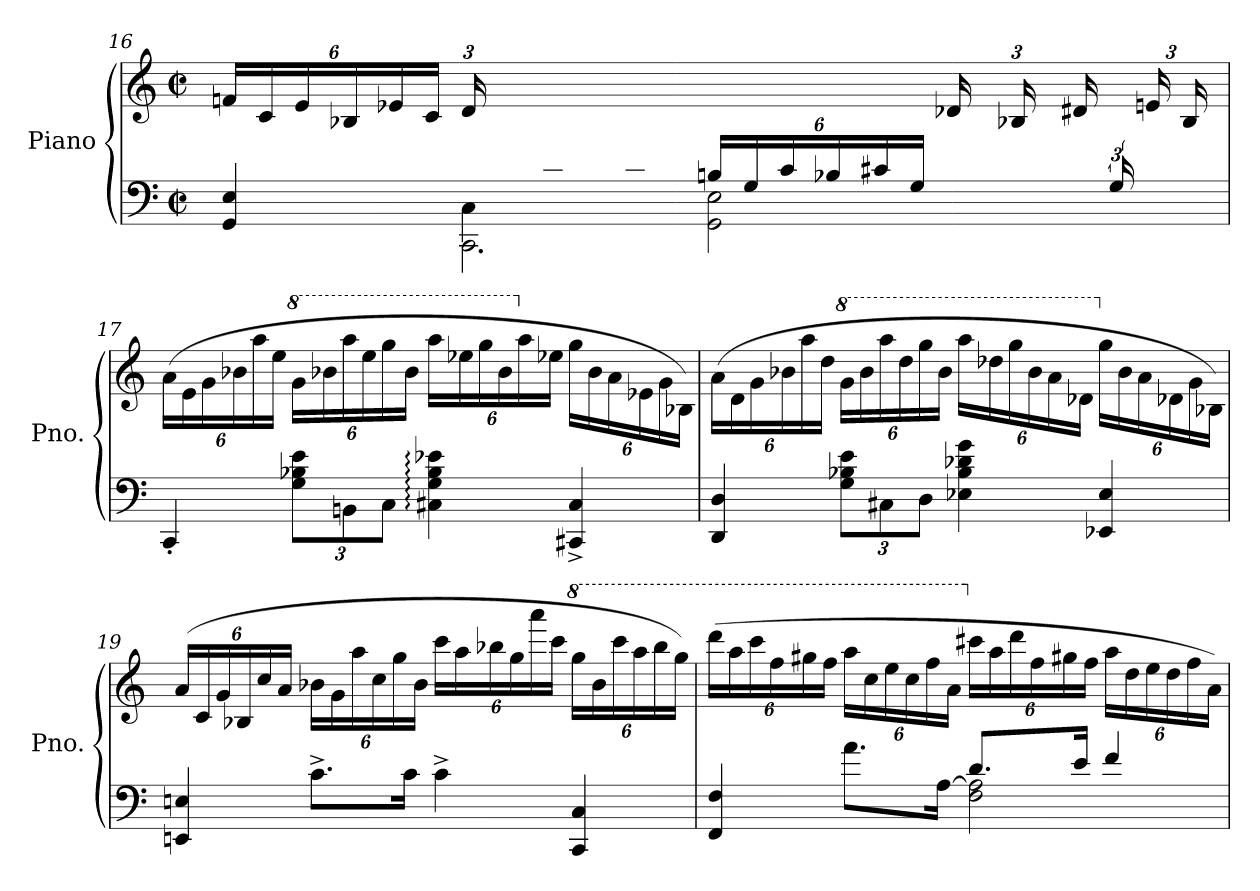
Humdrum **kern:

**kern	**kern
*part1	*part1
*staff2	*staff1
*I"Piano	*
*I'Pno.	*
*clefF4	*clefG2
*k[]	*k[]
*M2/2	*M2/2
*met(c|)	*met(c|)
=16	=16
*^	*
*	*^	*
*	*	*^	*
*	*	*	*	*Xbrackettup
24%7ryy	4GG/ 4E/	4ryy	2ryy	24fn/LL
.	.	.	.	24c/
.	.	.	.	24e/
.	.	.	.	24B-X/
.	.	.	.	24e-X/
.	.	.	.	24c/JJ
.	4C\	2.CC\	.	24d/LL
24G/	.	.	.	24%5ryy
24d-X/	.	.	.	.
24B-X/	.	.	.	.
24c/	.	.	.	.
24G/JJ	.	.	.	.
*	*Xbrackettup	*	*	*
4.ryy	24Bn/LL	.	2GG\ 2E\	4ryy
.	24G/	.	.	.
.	24c/	.	.	.
.	24B-X/	.	.	.
.	24c#X/	.	.	.
.	24G/JJ	.	.	.
.	4ryy	.	.	24d-/LL
.	.	.	.	24B-X/
.	.	.	.	24d#X/
24G/	.	.	.	24ryy
12ryy	.	.	.	24en/
.	.	.	.	24B-/JJ
*v	*v	*v	*v	*
!!LO:LB:g=z
=17	=17
4CC'/	(>24a\LL
.	24e\
.	24g\
.	24b-X\
.	24aa\
.	24ee\JJ
*	*8va
12G\ 12B-X\ 12e\L	24gg\LL
.	24bb-X\
12BBn\	24aaa\
.	24eee\
12C\J	24ggg\
.	24bb-\JJ
4C#X\: 4G\: 4B-\: 4e-X\:	24aaa\LL
.	24eee-X\
.	24ggg\
.	24bb-\
*	*X8va
.	24aa\
.	24ee-X\JJ
4CC#X/^ 4C#/^	24gg\LL
.	24b-\
.	24a\
.	24e-X\
.	24g\
.	24B-X\JJ)
=18	=18
4DD/ 4D/	(>24a\LL
.	24d\
.	24g\
.	24b-X\
.	24aa\
.	24dd\JJ
*	*8va
12G\ 12B-X\ 12e\L	24gg\LL
.	24bb-\
12C#X\	24aaa\
.	24ddd\
12D\J	24ggg\
.	24bb-\JJ
4E-X\ 4B-\ 4d-X\ 4g\	24aaa\LL
.	24ddd-X\
.	24ggg\
.	24bb-\
.	24aa\
.	24dd-X\JJ
*	*X8va
4EE-X/ 4E-/	24gg\LL
.	24b-\
.	24a\
.	24d-X\
.	24g\
.	24B-X\JJ)
!!LO:LB:g=z
=19	=19
4EEn/ 4En/	(>24a/LL
.	24c/
.	24g/
.	24B-X/
.	24cc/
.	24a/JJ
8.c^\L	24b-X\LL
.	24g\
.	24aa\
.	24cc\
.	24gg\
16c\Jk	.
.	24b-\JJ
4c^\	24ccc\LL
.	24aa\
.	24bb-X\
.	24gg\
.	24aaa\
.	24ccc\JJ
*	*8va
4CC/ 4C/	24ggg\LL
.	24bb-\
.	24cccc\
.	24aaa\
.	24bbb-\
.	24ggg\JJ)
=20	=20
*^	*
4FF/ 4F/	2ryy	(>24dddd\LL
.	.	24aaa\
.	.	24cccc\
.	.	24fff\
.	.	24ggg#X\
.	.	24fff\JJ
8.a\L	.	24aaa\LL
.	.	24ccc\
.	.	24eee\
.	.	24ccc\
.	.	24fff\
[16A\Jk	.	.
.	.	24aa\JJ
*	*	*X8va
8.d/L	2F\ 2A\]	24ccc#X\LL
.	.	24aa\
.	.	24ddd\
.	.	24ff\
.	.	24gg#X\
16e/Jk	.	.
.	.	24ff\JJ
4f/	.	24aa\LL
.	.	24dd\
.	.	24ee\
.	.	24dd\
.	.	24ff\
.	.	24a\JJ)
*v	*v	*
=	=
*-	*-
